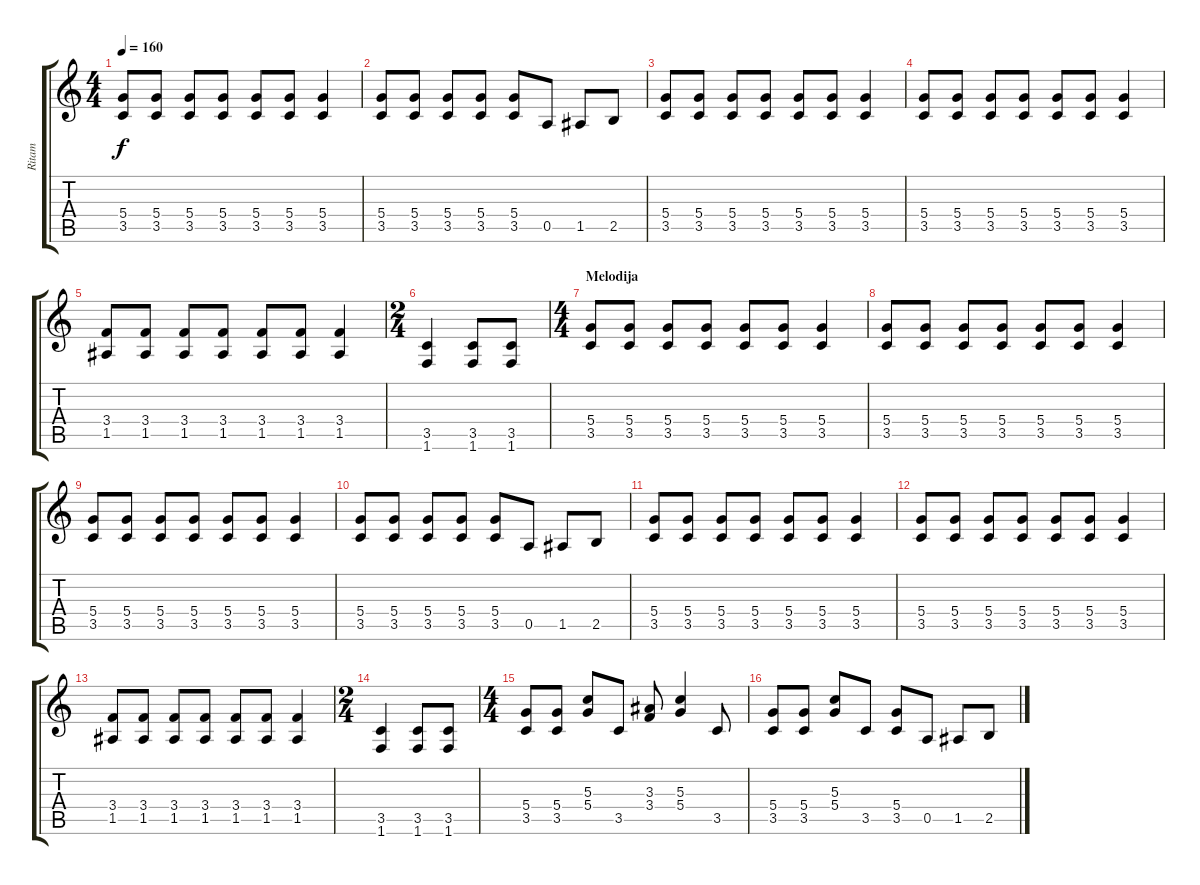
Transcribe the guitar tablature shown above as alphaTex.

\track ("Ritam" "Ritam") {instrument distortionguitar}
\staff {score tabs}
\tuning (E4 B3 G3 D3 A2 E2) {hide}
\ts (4 4)
\tempo 160
\clef g2
\ks c
(5.4 3.5).8{dy f} (5.4 3.5).8 (5.4 3.5).8 (5.4 3.5).8 (5.4 3.5).8 (5.4 3.5).8 (5.4 3.5).4 |
(5.4 3.5).8 (5.4 3.5).8 (5.4 3.5).8 (5.4 3.5).8 (5.4 3.5).8 0.5.8 1.5.8 2.5.8 |
(5.4 3.5).8 (5.4 3.5).8 (5.4 3.5).8 (5.4 3.5).8 (5.4 3.5).8 (5.4 3.5).8 (5.4 3.5).4 |
(5.4 3.5).8 (5.4 3.5).8 (5.4 3.5).8 (5.4 3.5).8 (5.4 3.5).8 (5.4 3.5).8 (5.4 3.5).4 |
(3.4 1.5).8 (3.4 1.5).8 (3.4 1.5).8 (3.4 1.5).8 (3.4 1.5).8 (3.4 1.5).8 (3.4 1.5).4 |
\ts (2 4)
(3.5 1.6).4 (3.5 1.6).8 (3.5 1.6).8 |
\ts (4 4)
\section ("" "Melodija")
(5.4 3.5).8 (5.4 3.5).8 (5.4 3.5).8 (5.4 3.5).8 (5.4 3.5).8 (5.4 3.5).8 (5.4 3.5).4 |
(5.4 3.5).8 (5.4 3.5).8 (5.4 3.5).8 (5.4 3.5).8 (5.4 3.5).8 (5.4 3.5).8 (5.4 3.5).4 |
(5.4 3.5).8 (5.4 3.5).8 (5.4 3.5).8 (5.4 3.5).8 (5.4 3.5).8 (5.4 3.5).8 (5.4 3.5).4 |
(5.4 3.5).8 (5.4 3.5).8 (5.4 3.5).8 (5.4 3.5).8 (5.4 3.5).8 0.5.8 1.5.8 2.5.8 |
(5.4 3.5).8 (5.4 3.5).8 (5.4 3.5).8 (5.4 3.5).8 (5.4 3.5).8 (5.4 3.5).8 (5.4 3.5).4 |
(5.4 3.5).8 (5.4 3.5).8 (5.4 3.5).8 (5.4 3.5).8 (5.4 3.5).8 (5.4 3.5).8 (5.4 3.5).4 |
(3.4 1.5).8 (3.4 1.5).8 (3.4 1.5).8 (3.4 1.5).8 (3.4 1.5).8 (3.4 1.5).8 (3.4 1.5).4 |
\ts (2 4)
(3.5 1.6).4 (3.5 1.6).8 (3.5 1.6).8 |
\ts (4 4)
(5.4 3.5).8 (5.4 3.5).8 (5.3 5.4).8 3.5.8 (3.3 3.4).8 (5.3 5.4).4 3.5.8 |
(5.4 3.5).8 (5.4 3.5).8 (5.3 5.4).8 3.5.8 (5.4 3.5).8 0.5.8 1.5.8 2.5.8
